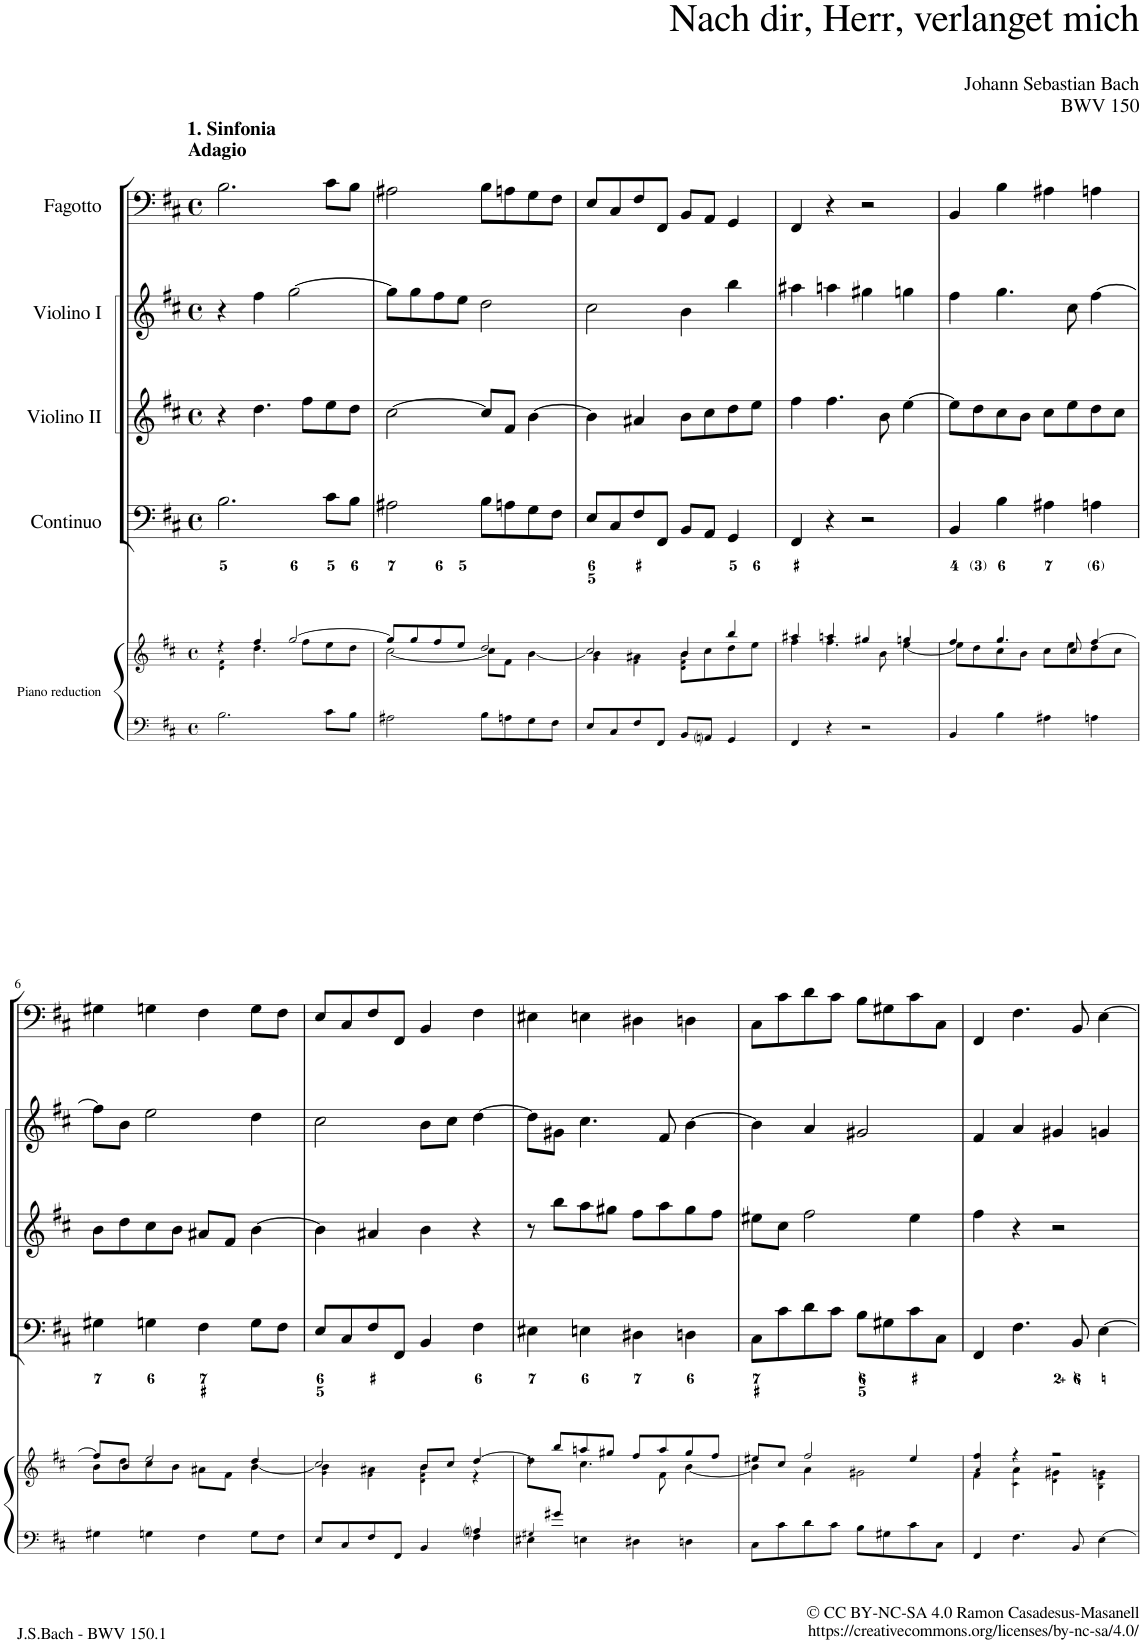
**kern	**kern	**kern	**kern	**kern	**kern
*part5	*part5	*part4	*part3	*part2	*part1
*staff6	*staff5	*staff4	*staff3	*staff2	*staff1
*I"Piano reduction	*	*I"Continuo	*I"Violino II	*I"Violino I	*I"Fagotto
*I'Pno	*	*	*I'Vln	*I'Vln	*
*stria5	*stria5	*	*	*	*
*clefF4	*clefG2	*clefF4	*clefG2	*clefG2	*clefF4
*k[f#c#]	*k[f#c#]	*k[f#c#]	*k[f#c#]	*k[f#c#]	*k[f#c#]
*M4/4	*M4/4	*M4/4	*M4/4	*M4/4	*M4/4
*met(c)	*met(c)	*met(c)	*met(c)	*met(c)	*met(c)
=1	=1	=1	=1	=1	=1
*	*^	*	*	*	*
!	!	!	!	!	!	!LO:TX:a:B:t=1. Sinfonia
!	!	!	!	!	!	!LO:TX:a:t=Adagio
2.B\	4r	4d!\ 4f#!\	2.B\	4r	4r	2.B\
.	4ff#/	4.dd\	.	4.dd\	4ff#\	.
.	[2gg/	.	.	.	[2gg\	.
.	.	8ff#\L	.	8ff#\L	.	.
8c#\L	.	8ee\	8c#\L	8ee\	.	8c#\L
8B\J	.	8dd\J	8B\J	8dd\J	.	8B\J
=2	=2	=2	=2	=2	=2	=2
2A#X\	8gg/L]	[2cc#\	2A#X\	[2cc#\	8gg\L]	2A#X\
.	8gg/	.	.	.	8gg\	.
.	8ff#/	.	.	.	8ff#\	.
.	8ee/J	.	.	.	8ee\J	.
8B\L	2dd/	8cc#\L]	8B\L	8cc#/L]	2dd\	8B\L
8An\	.	8f#\J	8An\	8f#/J	.	8An\
8G\	.	[4b\	8G\	[4b\	.	8G\
8F#\J	.	.	8F#\J	.	.	8F#\J
=3	=3	=3	=3	=3	=3	=3
8E/L	2cc#/	4g!\ 4b\]	8E/L	4b\]	2cc#\	8E/L
8C#/	.	.	8C#/	.	.	8C#/
8F#/	.	4f#!\ 4a#X\	8F#/	4a#X/	.	8F#/
8FF#/J	.	.	8FF#/J	.	.	8FF#/J
8BB/L	4b/	8d!\ 8f#!\ 8b\L	8BB/L	8b\L	4b\	8BB/L
8AAni/J	.	8cc#\	8AA/J	8cc#\	.	8AA/J
4GG/	4bb/	8dd\	4GG/	8dd\	4bb\	4GG/
.	.	8ee\J	.	8ee\J	.	.
=4	=4	=4	=4	=4	=4	=4
4FF#/	4aa#X/	4ff#\	4FF#/	4ff#\	4aa#X\	4FF#/
4r	4aan/	4.ff#\	4r	4.ff#\	4aan\	4r
2r	4gg#X/	.	2r	.	4gg#X\	2r
.	.	8b\	.	8b\	.	.
.	4ggn/	[4ee\	.	[4ee\	4ggn\	.
=5	=5	=5	=5	=5	=5	=5
4BB/	4ff#/	8ee\L]	4BB/	8ee\L]	4ff#\	4BB/
.	.	8dd\	.	8dd\	.	.
4B\	4.gg/	8cc#\	4B\	8cc#\	4.gg\	4B\
.	.	8b\J	.	8b\J	.	.
4A#X\	.	8cc#\L	4A#X\	8cc#\L	.	4A#X\
.	8cc#/	8ee\	.	8ee\	8cc#\	.
4An\	[4ff#/	8dd\	4An\	8dd\	[4ff#\	4An\
.	.	8cc#\J	.	8cc#\J	.	.
!!LO:LB:g=z
=6	=6	=6	=6	=6	=6	=6
4G#X\	8ff#/L]	8b\L	4G#X\	8b\L	8ff#\L]	4G#X\
.	8b/J	8dd\	.	8dd\	8b\J	.
4Gn\	2ee/	8cc#\	4Gn\	8cc#\	2ee\	4Gn\
.	.	8b\J	.	8b\J	.	.
4F#\	.	8a#X\L	4F#\	8a#X/L	.	4F#\
.	.	8f#\J	.	8f#/J	.	.
8G\L	4dd/	[4b\	8G\L	[4b\	4dd\	8G\L
8F#\J	.	.	8F#\J	.	.	8F#\J
=7	=7	=7	=7	=7	=7	=7
*^	*	*	*	*	*	*
8E/L	2.ryy	2cc#/	4g!\ 4b\]	8E/L	4b\]	2cc#\	8E/L
8C#/	.	.	.	8C#/	.	.	8C#/
8F#/	.	.	4f#!\ 4a#X\	8F#/	4a#X/	.	8F#/
8FF#/J	.	.	.	8FF#/J	.	.	8FF#/J
4BB/	.	8b/L	4d!\ 4f#!\ 4b\	4BB/	4b\	8b\L	4BB/
.	.	8cc#/J	.	.	.	8cc#\J	.
4Ani/	4F#\	[4dd/	4r	4F#\	4r	[4dd\	4F#\
=8	=8	=8	=8	=8	=8	=8	=8
*	*^	*	*	*	*	*	*
8ryy	4G#X!/	4E#X\	8r	8dd\L]	4E#X\	8r	8dd\L]	4E#X\
8g#X/J	.	.	8bb/L	8ryy	.	8bb\L	8g#X\J	.
2.ryy	4ryy	4En\	8aan/	4.cc#\	4En\	8aa\	4.cc#\	4En\
.	.	.	8gg#X/J	.	.	8gg#X\J	.	.
.	2ryy	4D#X\	8ff#/L	.	4D#X\	8ff#\L	.	4D#X\
.	.	.	8aa/	8f#\	.	8aa\	8f#/	.
.	.	4Dn\	8gg#/	[4b\	4Dn\	8gg#\	[4b\	4Dn\
.	.	.	8ff#/J	.	.	8ff#\J	.	.
*v	*v	*v	*	*	*	*	*	*
=9	=9	=9	=9	=9	=9	=9
8C#\L	8ee#X/L	4b\]	8C#\L	8ee#X\L	4b\]	8C#\L
8c#\	8cc#/J	.	8c#\	8cc#\J	.	8c#\
8d\	2ff#/	4a\	8d\	2ff#\	4a/	8d\
8c#\J	.	.	8c#\J	.	.	8c#\J
8B\L	.	2g#X\	8B\L	.	2g#X/	8B\L
8G#X\	.	.	8G#X\	.	.	8G#X\
8c#\	4ee#/	.	8c#\	4ee#\	.	8c#\
8C#\J	.	.	8C#\J	.	.	8C#\J
=10	=10	=10	=10	=10	=10	=10
4FF#/	4a!/ 4ff#/	4f#\	4FF#/	4ff#\	4f#/	4FF#/
4.F#\	4r	4c#!\ 4a\	4.F#\	4r	4a/	4.F#\
.	2r	4d!\ 4g#X\	.	2r	4g#X/	.
8BB/	.	.	8BB/	.	.	8BB/
[4E\	.	4B!\ 4e!\ 4gn\	[4E\	.	4gn/	[4E\
*	*v	*v	*	*	*	*
=	=	=	=	=	=
*-	*-	*-	*-	*-	*-
